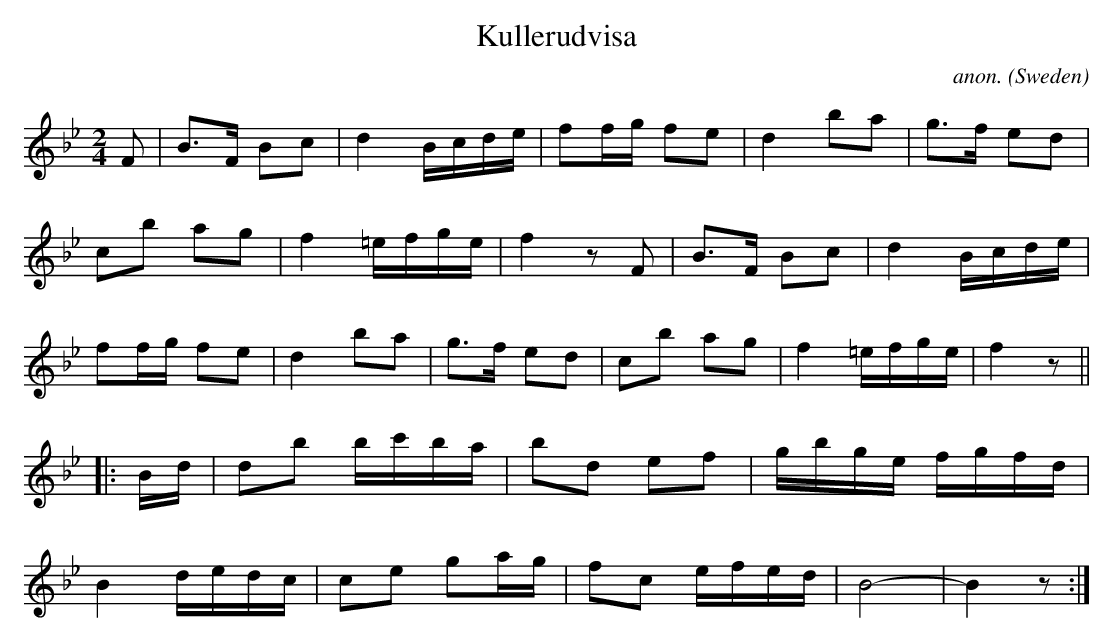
X:1
T:Kullerudvisa
C:anon.
O:Sweden
M:2/4
L:1/16
K:Bb
F2|B3F B2c2|d4 Bcde|f2fg f2e2|d4 b2a2|g3f e2d2|
c2b2 a2g2|f4 =efge|f4 z2 F2|B3F B2c2|d4 Bcde|
f2fg f2e2|d4 b2a2|g3f e2d2|c2b2 a2g2|f4 =efge|f4 z2||
|:Bd|d2b2 bc'ba|b2d2 e2f2|gbge fgfd|
B4 dedc|c2e2 g2ag|f2c2 efed|B8-|B4 z2:|
